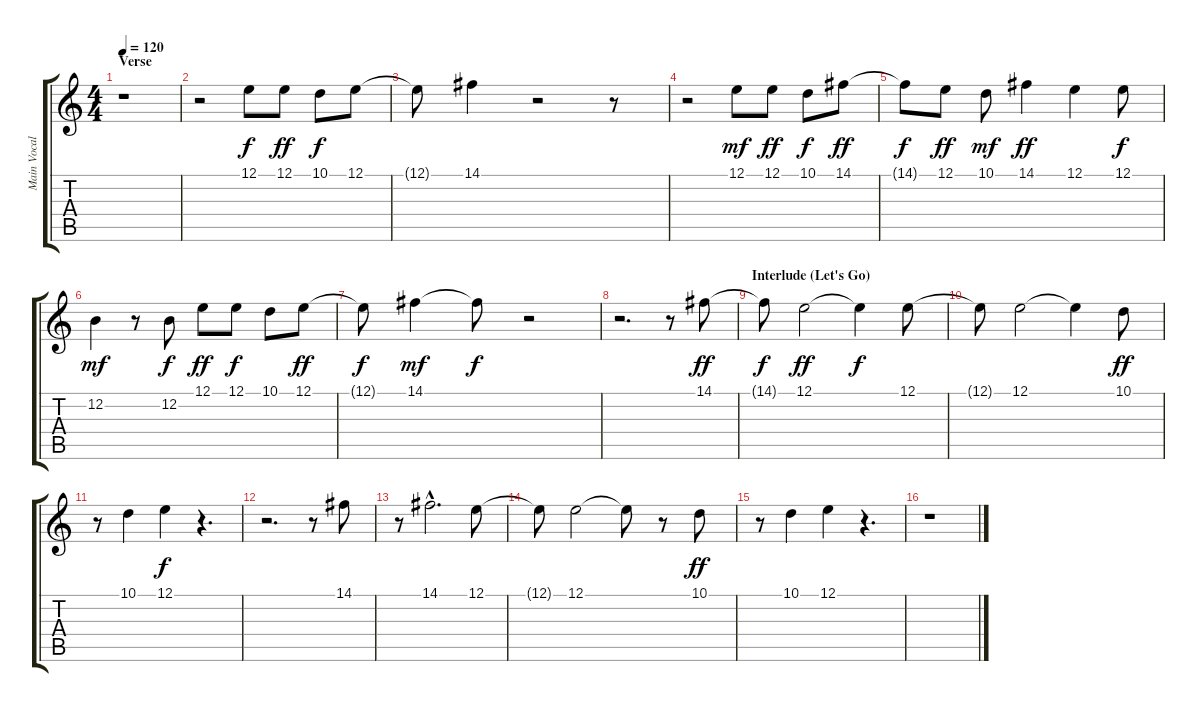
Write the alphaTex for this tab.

\track ("Main Vocalist" "Main Vocal") {instrument lead1square}
\staff {score tabs}
\tuning (E4 B3 G3 D3 A2 E2) {hide}
\ts (4 4)
\section ("" "Verse")
\tempo 120
\clef g2
\ks c
r.1{dy ff} |
r.2 12.1.8{dy f} 12.1.8{dy ff} 10.1.8{dy f} 12.1.8 |
12.1{t}.8 14.1.4 r.2 r.8 |
r.2 12.1.8{dy mf} 12.1.8{dy ff} 10.1.8{dy f} 14.1.8{dy ff} |
14.1{t}.8{dy f} 12.1.8{dy ff} 10.1.8{dy mf} 14.1.4{dy ff} 12.1.4 12.1.8{dy f} |
12.2.4{dy mf} r.8 12.2.8{dy f} 12.1.8{dy ff} 12.1.8{dy f} 10.1.8 12.1.8{dy ff} |
12.1{t}.8{dy f} 14.1.4{dy mf} 14.1{t}.8{dy f} r.2 |
r.2{d} r.8 14.1.8{dy ff} |
\section ("" "Interlude (Let's Go)")
14.1{t}.8{dy f} 12.1.2{dy ff} 12.1{t}.4{dy f} 12.1.8 |
12.1{t}.8 12.1.2 12.1{t}.4 10.1.8{dy ff} |
r.8 10.1.4 12.1.4{dy f} r.4{d} |
r.2{d} r.8 14.1.8 |
r.8 14.1{hac}.2{d} 12.1.8 |
12.1{t}.8 12.1.2 12.1{t}.8 r.8 10.1.8{dy ff} |
r.8 10.1.4 12.1.4 r.4{d} |
r.1
